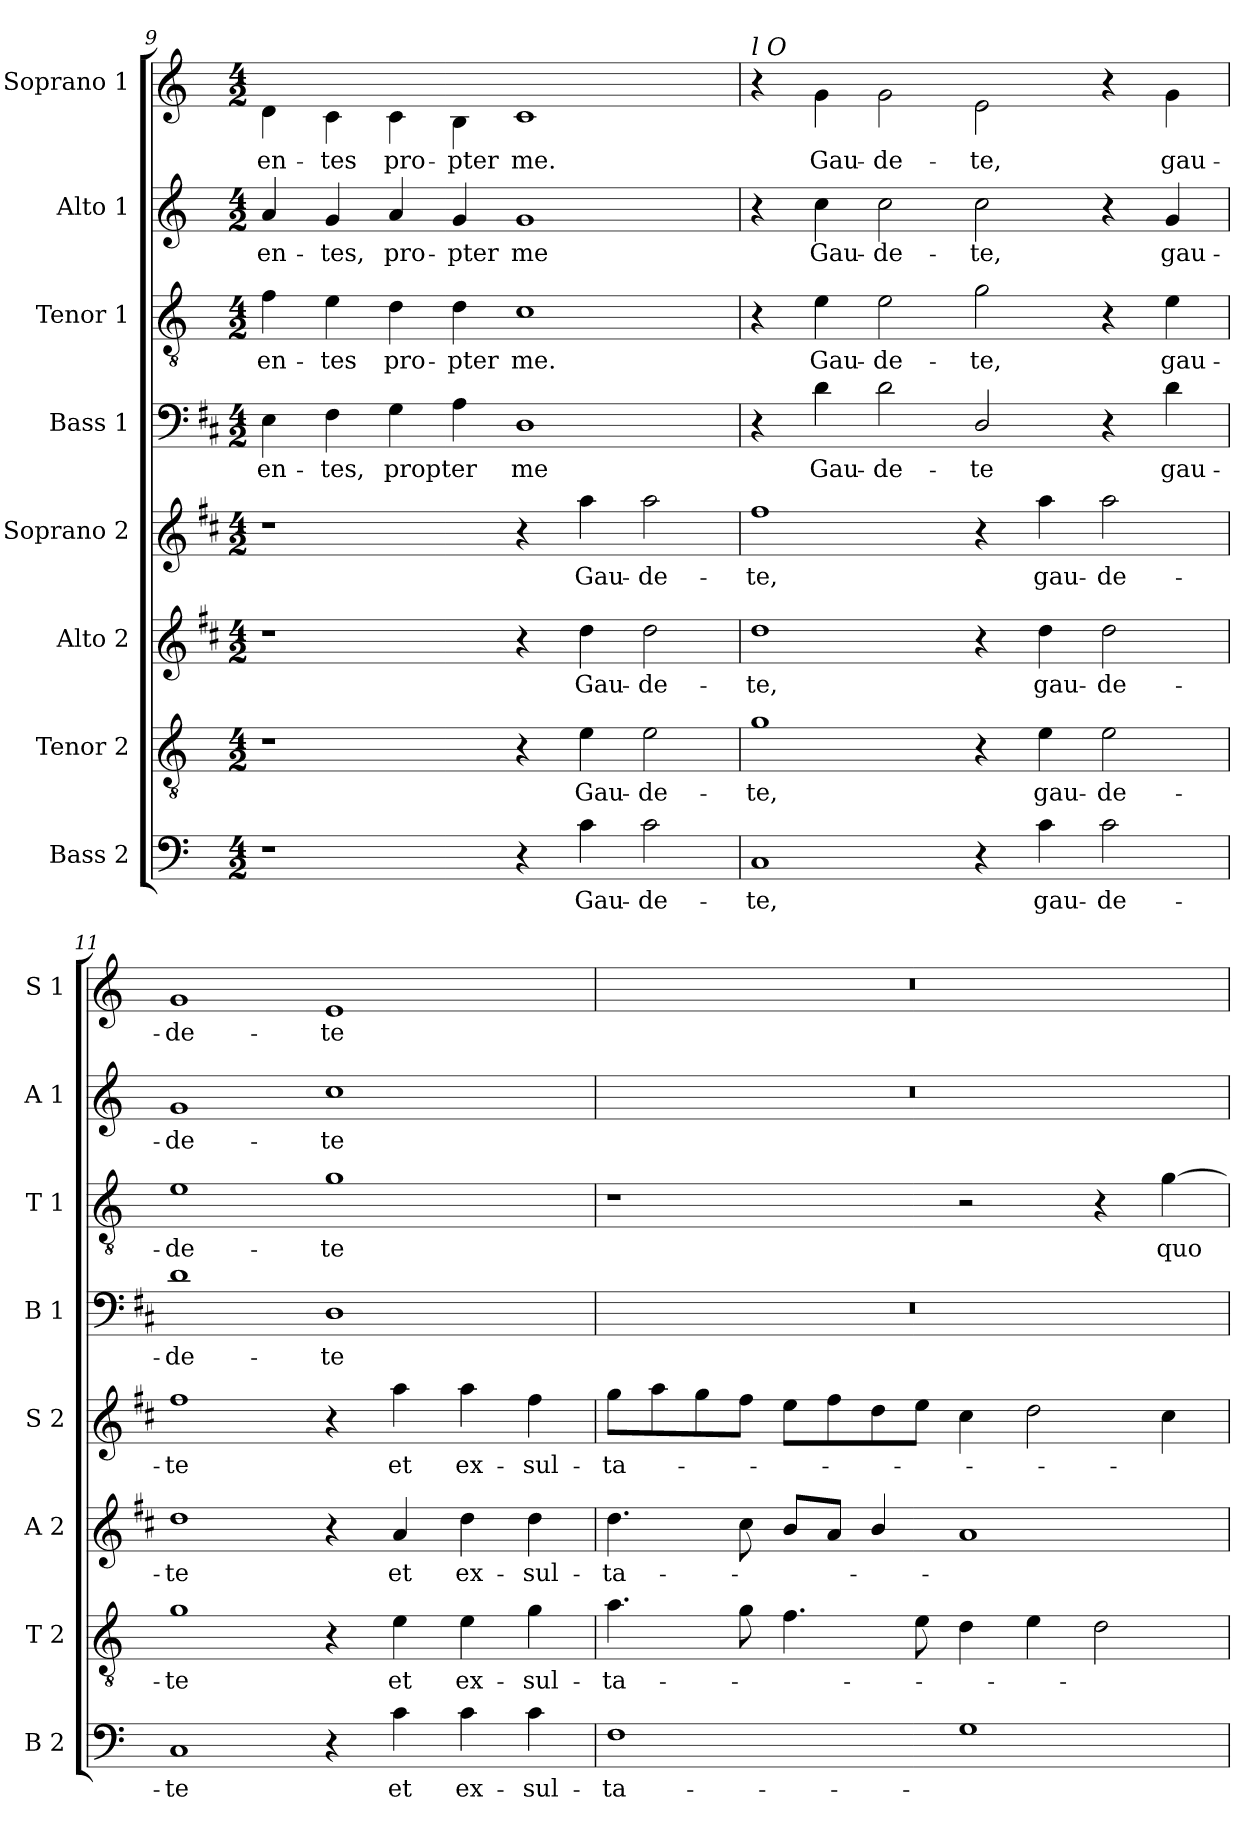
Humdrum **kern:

**kern	**text	**kern	**text	**kern	**text	**kern	**text	**kern	**text	**kern	**text	**kern	**text	**kern	**text
*part8	*part8	*part7	*part7	*part6	*part6	*part5	*part5	*part4	*part4	*part3	*part3	*part2	*part2	*part1	*part1
*staff8	*staff8	*staff7	*staff7	*staff6	*staff6	*staff5	*staff5	*staff4	*staff4	*staff3	*staff3	*staff2	*staff2	*staff1	*staff1
*I"Bass 2	*	*I"Tenor 2	*	*I"Alto 2	*	*I"Soprano 2	*	*I"Bass 1	*	*I"Tenor 1	*	*I"Alto 1	*	*I"Soprano 1	*
*I'B 2	*	*I'T 2	*	*I'A 2	*	*I'S 2	*	*I'B 1	*	*I'T 1	*	*I'A 1	*	*I'S 1	*
!!LO:PB:g=z
*clefF4	*	*clefGv2	*	*clefG2	*	*clefG2	*	*clefF4	*	*clefGv2	*	*clefG2	*	*clefG2	*
*	*	*	*	*ITrd1c2	*	*ITrd1c2	*	*ITrd1c2	*	*	*	*	*	*ITrd-7c-12	*
*k[]	*	*k[]	*	*k[]	*	*k[]	*	*k[]	*	*k[]	*	*k[]	*	*k[]	*
*C:	*	*C:	*	*C:	*	*C:	*	*C:	*	*C:	*	*C:	*	*C:	*
*M4/2	*	*M4/2	*	*M4/2	*	*M4/2	*	*M4/2	*	*M4/2	*	*M4/2	*	*M4/2	*
=9	=9	=9	=9	=9	=9	=9	=9	=9	=9	=9	=9	=9	=9	=9	=9
1r	.	1r	.	1r	.	1r	.	4D\	-en-	4f\	-en-	4a/	-en-	4dd\	-en-
.	.	.	.	.	.	.	.	4E\	-tes,	4e\	-tes	4g/	-tes,	4cc\	-tes
.	.	.	.	.	.	.	.	4F\	pro­pter	4d\	pro-	4a/	pro-	4cc\	pro-
.	.	.	.	.	.	.	.	4G\	.	4d\	-pter	4g/	-pter	4b\	-pter
4r	.	4r	.	4r	.	4r	.	1C	me	1c	me.	1g	me	1cc	me.
4c\	Gau-	4e\	Gau-	4cc\	Gau-	4gg\	Gau-	.	.	.	.	.	.	.	.
2c\	-de-	2e\	-de-	2cc\	-de-	2gg\	-de-	.	.	.	.	.	.	.	.
=10	=10	=10	=10	=10	=10	=10	=10	=10	=10	=10	=10	=10	=10	=10	=10
!	!	!	!	!	!	!	!	!	!	!	!	!	!	!LO:TX:a:i:t=l O	!
1C	-te,	1g	-te,	1cc	-te,	1ee	-te,	4r	.	4r	.	4r	.	4r	.
.	.	.	.	.	.	.	.	4c\	Gau-	4e\	Gau-	4cc\	Gau-	4gg\	Gau-
.	.	.	.	.	.	.	.	2c\	-de-	2e\	-de-	2cc\	-de-	2gg\	-de-
4r	.	4r	.	4r	.	4r	.	2C/	-te	2g\	-te,	2cc\	-te,	2ee\	-te,
4c\	gau-	4e\	gau-	4cc\	gau-	4gg\	gau-	.	.	.	.	.	.	.	.
2c\	-de-	2e\	-de-	2cc\	-de-	2gg\	-de-	4r	.	4r	.	4r	.	4r	.
.	.	.	.	.	.	.	.	4c\	gau-	4e\	gau-	4g/	gau-	4gg\	gau-
=11	=11	=11	=11	=11	=11	=11	=11	=11	=11	=11	=11	=11	=11	=11	=11
1C	-te	1g	-te	1cc	-te	1ee	-te	1c	-de-	1e	-de-	1g	-de-	1gg	-de-
4r	.	4r	.	4r	.	4r	.	1C	-te	1g	-te	1cc	-te	1ee	-te
4c\	et	4e\	et	4g/	et	4gg\	et	.	.	.	.	.	.	.	.
4c\	ex-	4e\	ex-	4cc\	ex-	4gg\	ex-	.	.	.	.	.	.	.	.
4c\	-sul-	4g\	-sul-	4cc\	-sul-	4ee\	-sul-	.	.	.	.	.	.	.	.
=12	=12	=12	=12	=12	=12	=12	=12	=12	=12	=12	=12	=12	=12	=12	=12
1F	-ta-	4.a\	-ta-	4.cc\	-ta-	8ff\L	-ta-	0r	.	1r	.	0r	.	0r	.
.	.	.	.	.	.	8gg\	.	.	.	.	.	.	.	.	.
.	.	.	.	.	.	8ff\	.	.	.	.	.	.	.	.	.
.	.	8g\	.	8b\	.	8ee\J	.	.	.	.	.	.	.	.	.
.	.	4.f\	-­-	8a/L	-­-	8dd\L	.	.	.	.	.	.	.	.	.
.	.	.	.	8g/J	.	8ee\	.	.	.	.	.	.	.	.	.
.	.	.	.	4a/	.	8cc\	.	.	.	.	.	.	.	.	.
.	.	8e\	.	.	.	8dd\J	.	.	.	.	.	.	.	.	.
1G	.	4d\	.	1g	.	4b\	.	.	.	2r	.	.	.	.	.
.	.	4e\	.	.	.	2cc\	.	.	.	.	.	.	.	.	.
.	.	2d\	.	.	.	.	.	.	.	4r	.	.	.	.	.
.	.	.	.	.	.	4b\	.	.	.	[>4g\	quo-	.	.	.	.
=	=	=	=	=	=	=	=	=	=	=	=	=	=	=	=
*-	*-	*-	*-	*-	*-	*-	*-	*-	*-	*-	*-	*-	*-	*-	*-
